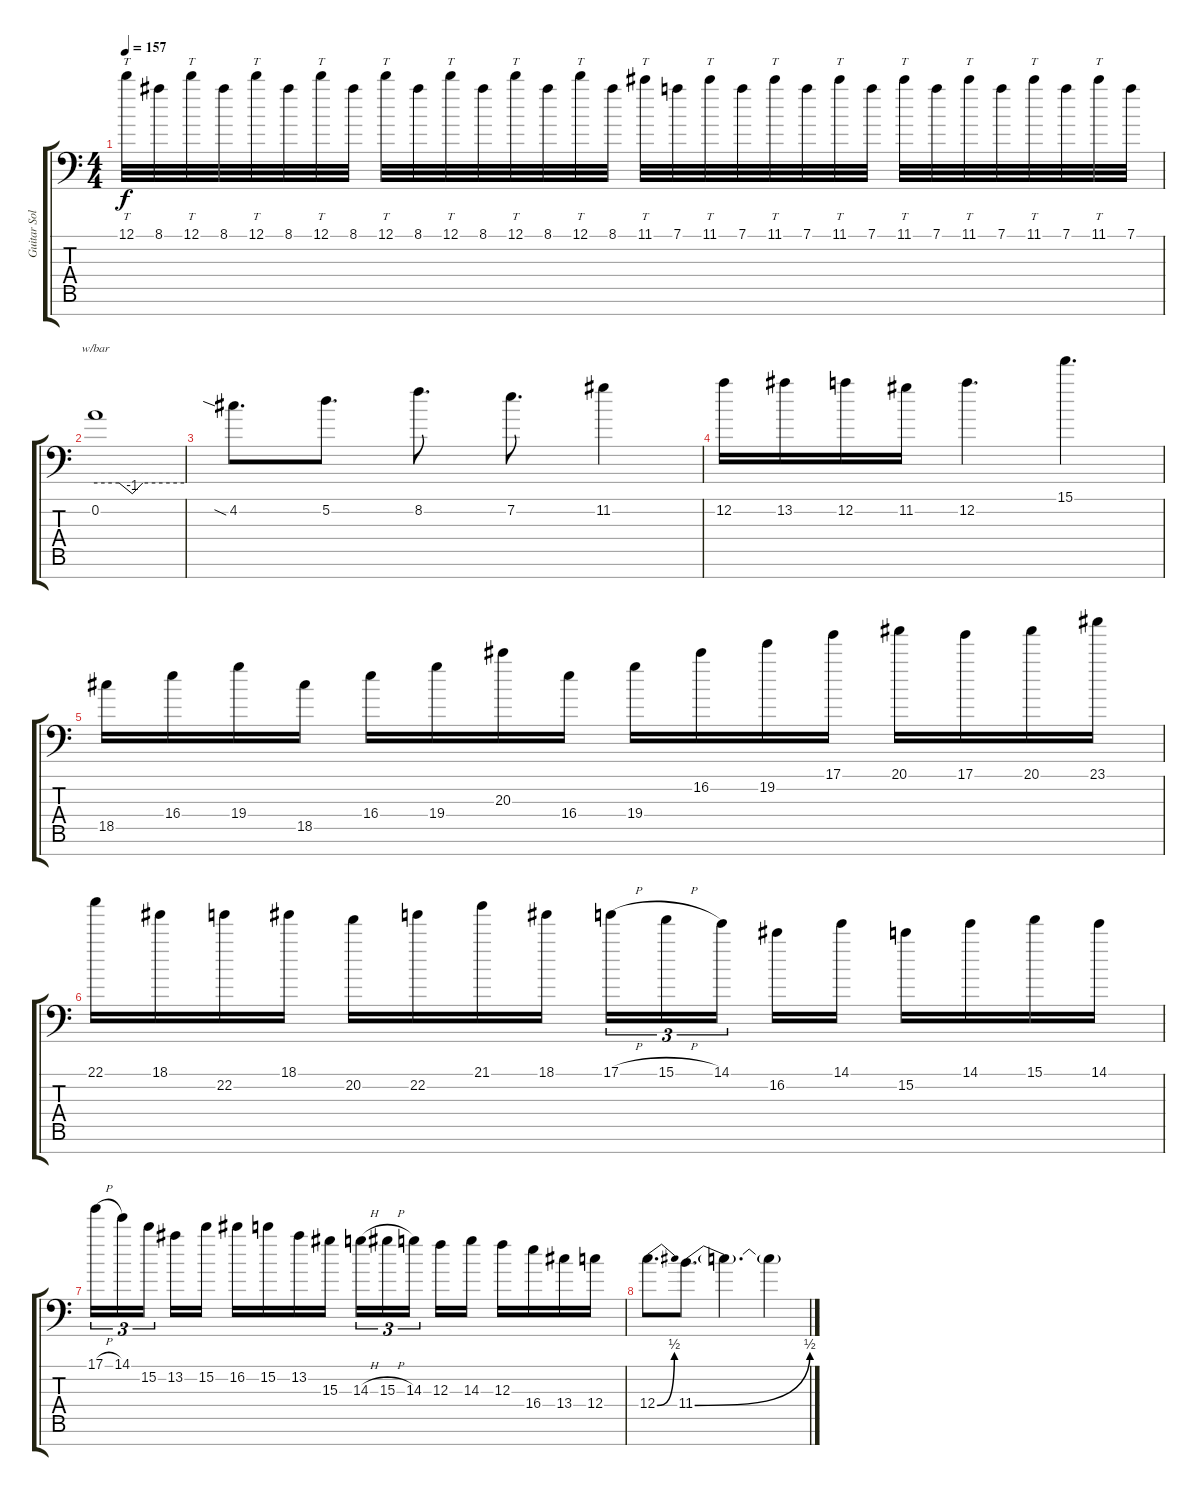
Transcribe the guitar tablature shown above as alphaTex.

\track ("Guitar Solo" "Guitar Sol") {instrument distortionguitar}
\staff {score tabs}
\tuning (D4 A3 F3 C3 G2 D2 A1) {hide}
\ts (4 4)
\tempo 157
\clef f4
\ks c
12.1.32{tt dy f} 8.1.32 12.1.32{tt} 8.1.32 12.1.32{tt} 8.1.32 12.1.32{tt} 8.1.32 12.1.32{tt} 8.1.32 12.1.32{tt} 8.1.32 12.1.32{tt} 8.1.32 12.1.32{tt} 8.1.32 11.1.32{tt} 7.1.32 11.1.32{tt} 7.1.32 11.1.32{tt} 7.1.32 11.1.32{tt} 7.1.32 11.1.32{tt} 7.1.32 11.1.32{tt} 7.1.32 11.1.32{tt} 7.1.32 11.1.32{tt} 7.1.32 |
0.2.1{tbe (custom default 0 0 16 0 25 -4 32 0 60 0)} |
4.2{sia}.8{d} 5.2.8{d} 8.2.8{d} 7.2.8{d} 11.2.4 |
12.2.16 13.2.16 12.2.16 11.2.16 12.2.4{d} 15.1.4{d} |
18.5.16 16.4.16 19.4.16 18.5.16 16.4.16 19.4.16 20.3.16 16.4.16 19.4.16 16.2.16 19.2.16 17.1.16 20.1.16 17.1.16 20.1.16 23.1.16 |
22.1.16 18.1.16 22.2.16 18.1.16 20.2.16 22.2.16 21.1.16 18.1.16 17.1{h}.16{tu (3 2)} 15.1{h}.16{tu (3 2)} 14.1.16{tu (3 2) beam splitsecondary} 16.2.16 14.1.16 15.2.16 14.1.16 15.1.16 14.1.16 |
17.1{h}.16{tu (3 2)} 14.1.16{tu (3 2)} 15.2.16{tu (3 2) beam splitsecondary} 13.2.16 15.2.16 16.2.16 15.2.16 13.2.16 15.3.16 14.3{h}.16{tu (3 2)} 15.3{h}.16{tu (3 2)} 14.3.16{tu (3 2) beam splitsecondary} 12.3.16 14.3.16 12.3.16 16.4.16 13.4.16 12.4.16 |
12.4{be (bend 0 0 60 2)}.8{d} 11.4{be (bend 0 0 60 2)}.8{d} 11.4{t}.4{d} 11.4{t}.4
